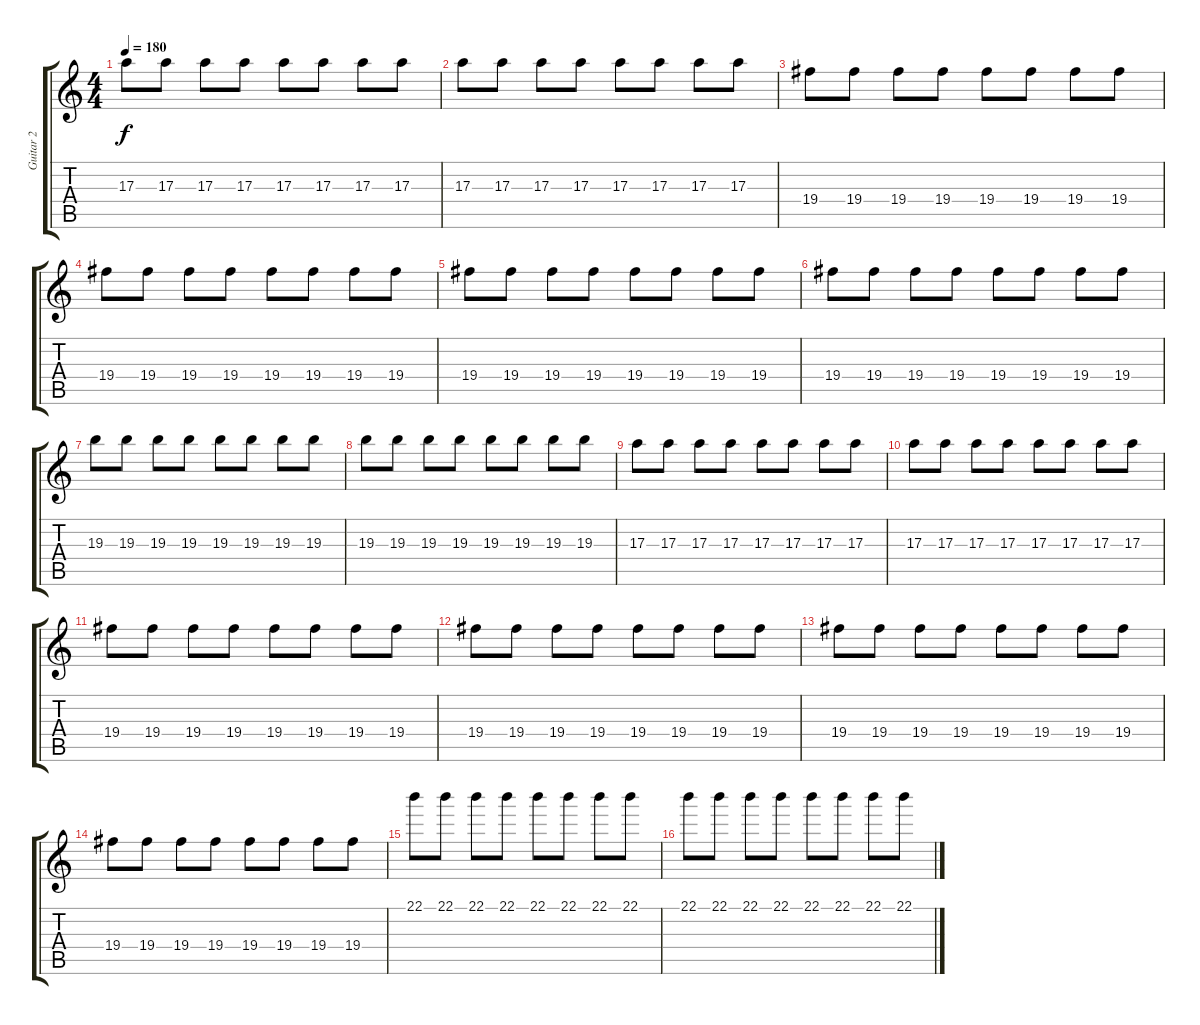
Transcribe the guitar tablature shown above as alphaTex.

\track ("Guitar 2" "Guitar 2") {instrument overdrivenguitar}
\staff {score tabs}
\tuning (Db4 Ab3 E3 B2 Gb2 B1) {hide}
\ts (4 4)
\tempo 180
\clef g2
\ks c
17.3.8{dy f} 17.3.8 17.3.8 17.3.8 17.3.8 17.3.8 17.3.8 17.3.8 |
17.3.8 17.3.8 17.3.8 17.3.8 17.3.8 17.3.8 17.3.8 17.3.8 |
19.4.8 19.4.8 19.4.8 19.4.8 19.4.8 19.4.8 19.4.8 19.4.8 |
19.4.8 19.4.8 19.4.8 19.4.8 19.4.8 19.4.8 19.4.8 19.4.8 |
19.4.8 19.4.8 19.4.8 19.4.8 19.4.8 19.4.8 19.4.8 19.4.8 |
19.4.8 19.4.8 19.4.8 19.4.8 19.4.8 19.4.8 19.4.8 19.4.8 |
19.3.8{instrument electricguitarclean} 19.3.8 19.3.8 19.3.8 19.3.8 19.3.8 19.3.8 19.3.8 |
19.3.8 19.3.8 19.3.8 19.3.8 19.3.8 19.3.8 19.3.8 19.3.8 |
17.3.8 17.3.8 17.3.8 17.3.8 17.3.8 17.3.8 17.3.8 17.3.8 |
17.3.8 17.3.8 17.3.8 17.3.8 17.3.8 17.3.8 17.3.8 17.3.8 |
19.4.8 19.4.8 19.4.8 19.4.8 19.4.8 19.4.8 19.4.8 19.4.8 |
19.4.8 19.4.8 19.4.8 19.4.8 19.4.8 19.4.8 19.4.8 19.4.8 |
19.4.8 19.4.8 19.4.8 19.4.8 19.4.8 19.4.8 19.4.8 19.4.8 |
19.4.8 19.4.8 19.4.8 19.4.8 19.4.8 19.4.8 19.4.8 19.4.8 |
22.1.8{instrument overdrivenguitar} 22.1.8 22.1.8 22.1.8 22.1.8 22.1.8 22.1.8 22.1.8 |
22.1.8 22.1.8 22.1.8 22.1.8 22.1.8 22.1.8 22.1.8 22.1.8
